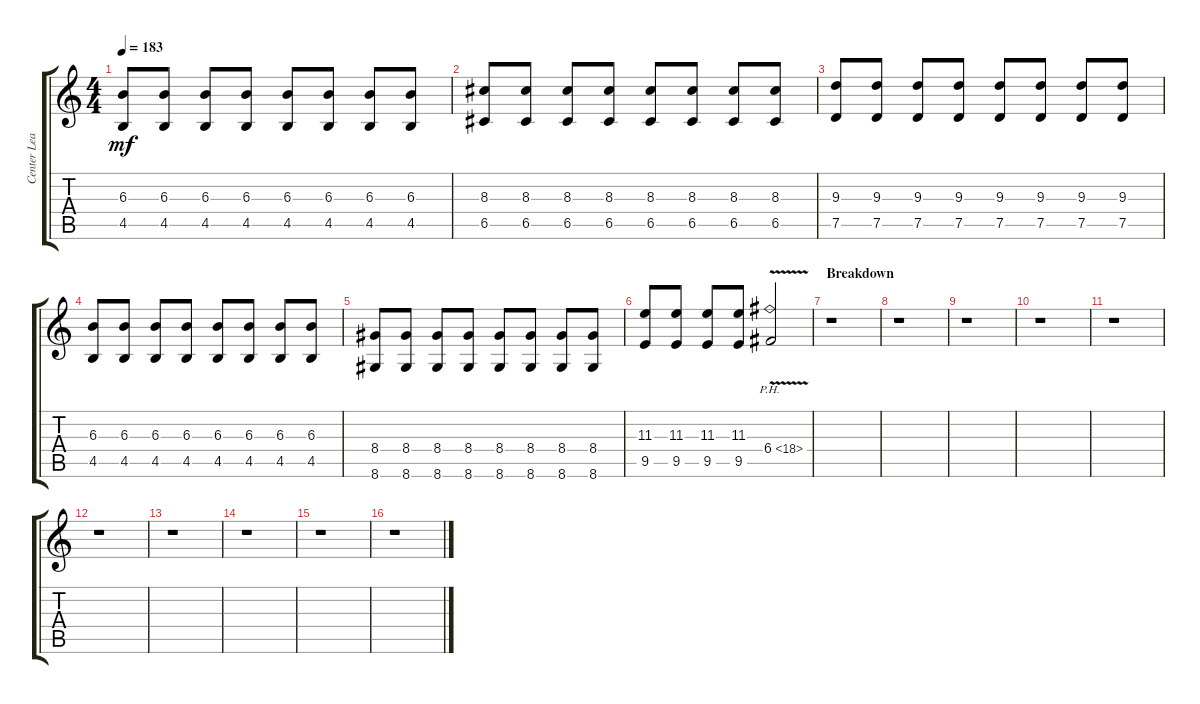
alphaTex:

\track ("Center Lead 2" "Center Lea") {instrument overdrivenguitar}
\staff {score tabs}
\tuning (D4 A3 F3 C3 G2 C2) {hide}
\ts (4 4)
\tempo 183
\clef g2
\ks aminor
(6.3 4.5).8{dy mf} (6.3 4.5).8 (6.3 4.5).8 (6.3 4.5).8 (6.3 4.5).8 (6.3 4.5).8 (6.3 4.5).8 (6.3 4.5).8 |
(8.3 6.5).8 (8.3 6.5).8 (8.3 6.5).8 (8.3 6.5).8 (8.3 6.5).8 (8.3 6.5).8 (8.3 6.5).8 (8.3 6.5).8 |
(9.3 7.5).8 (9.3 7.5).8 (9.3 7.5).8 (9.3 7.5).8 (9.3 7.5).8 (9.3 7.5).8 (9.3 7.5).8 (9.3 7.5).8 |
(6.3 4.5).8 (6.3 4.5).8 (6.3 4.5).8 (6.3 4.5).8 (6.3 4.5).8 (6.3 4.5).8 (6.3 4.5).8 (6.3 4.5).8 |
(8.4 8.6).8 (8.4 8.6).8 (8.4 8.6).8 (8.4 8.6).8 (8.4 8.6).8 (8.4 8.6).8 (8.4 8.6).8 (8.4 8.6).8 |
(11.3 9.5).8 (11.3 9.5).8 (11.3 9.5).8 (11.3 9.5).8 6.4{ph 12 v}.2 |
\section ("" "Breakdown")
r.1 |
r.1 |
r.1 |
r.1 |
r.1 |
r.1 |
r.1 |
r.1 |
r.1 |
r.1
